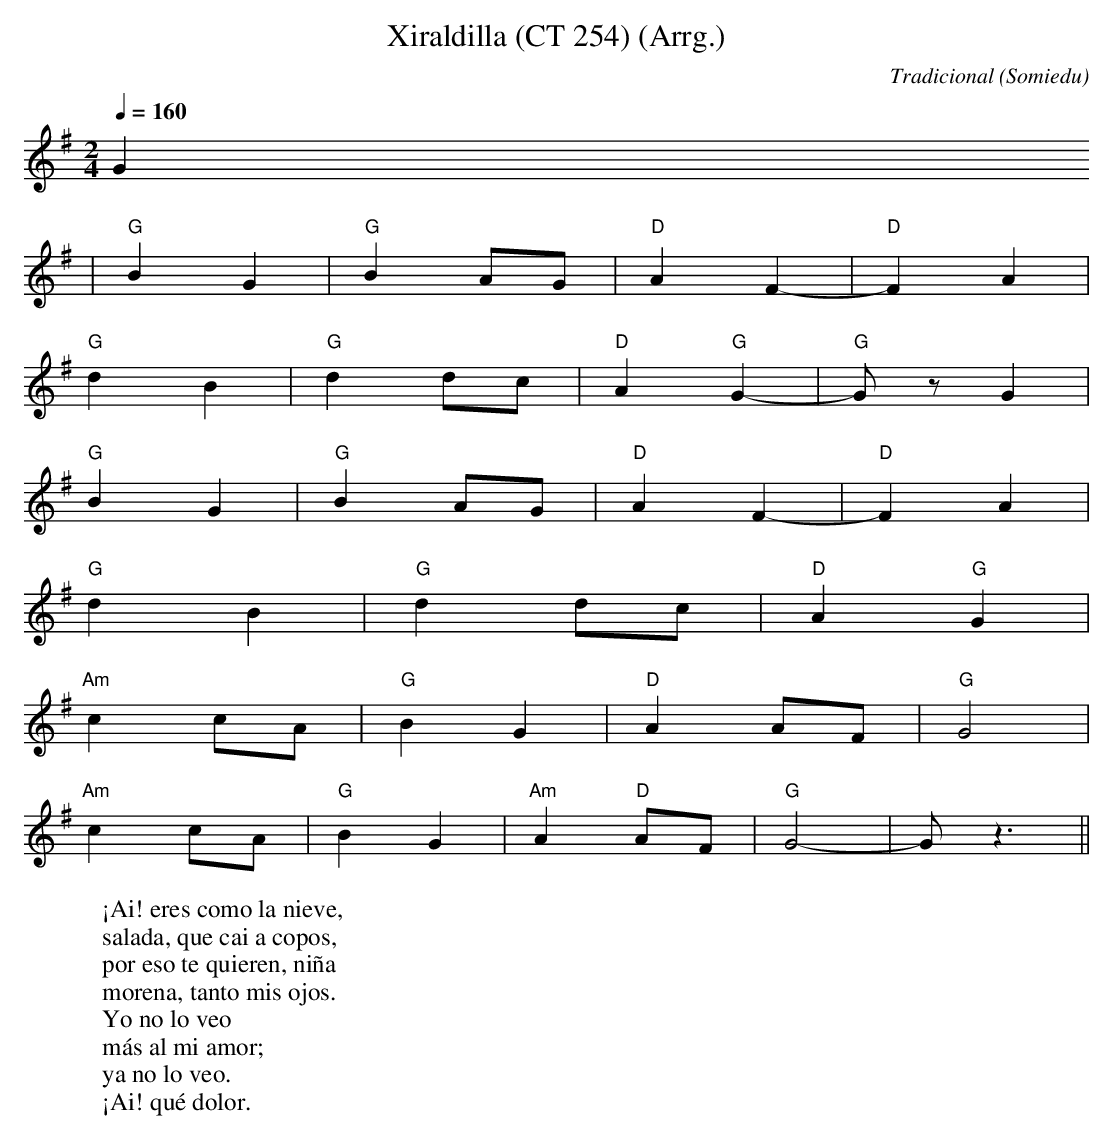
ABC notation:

X:1
T:Xiraldilla (CT 254) (Arrg.)
C:Tradicional
O:Somiedu
M:2/4
L:1/8
Q:1/4=160
K:G
G2
|"G"B2 G2|"G"B2 AG|"D"A2 F2-|"D"F2 A2|
"G"d2 B2|"G"d2 dc|"D"A2 "G"G2-|"G"G z G2|
"G"B2 G2|"G"B2 AG|"D"A2 F2-|"D"F2 A2|
"G"d2 B2|"G"d2 dc|"D"A2 "G"G2|
"Am"c2 cA|"G"B2 G2|"D"A2 AF|"G"G4|
"Am"c2 cA|"G"B2 G2|"Am"A2 "D"AF|"G"G4-|G z3||
W:¡Ai! eres como la nieve,
W:salada, que cai a copos,
W:por eso te quieren, niña
W:morena, tanto mis ojos.
W:Yo no lo veo
W:más al mi amor;
W:ya no lo veo.
W:¡Ai! qué dolor.
W:
